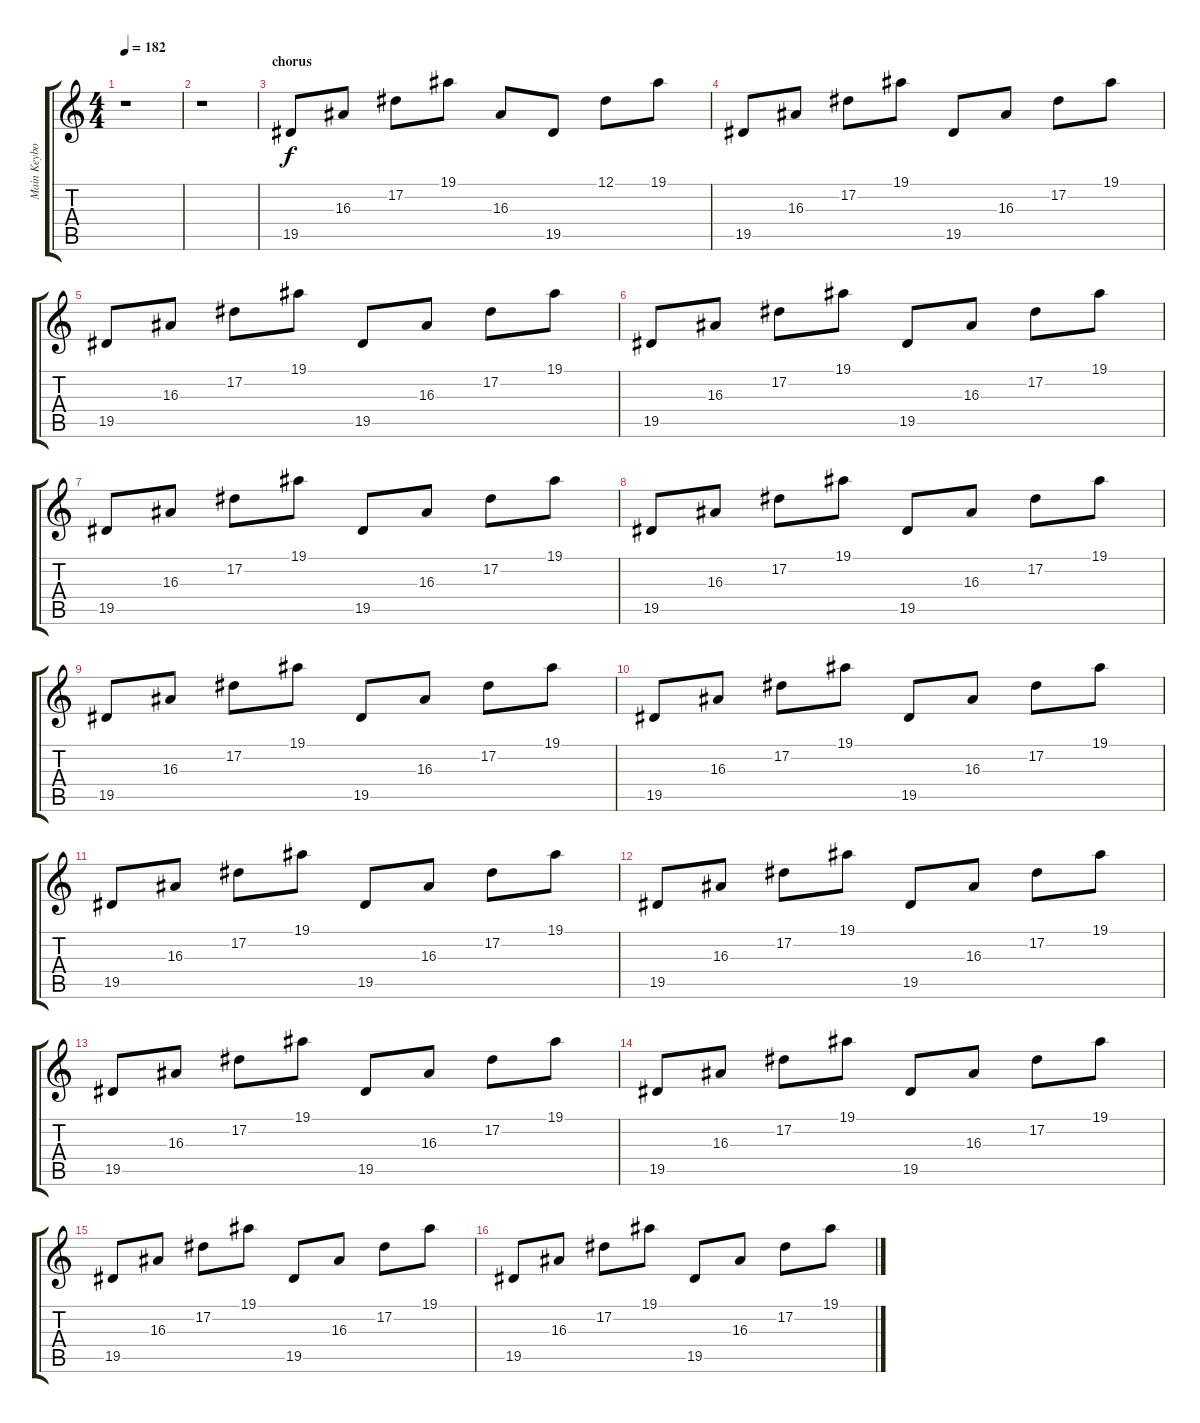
\track ("Main Keyboard Melody" "Main Keybo") {instrument lead8bassandlead}
\staff {score tabs}
\tuning (Eb4 Bb3 Gb3 Db3 Ab2 Eb2) {hide}
\ts (4 4)
\tempo 182
\clef g2
\ks c
r.1{dy f} |
r.1 |
\section ("" "chorus")
19.5.8 16.3.8 17.2.8 19.1.8 16.3.8 19.5.8 12.1.8 19.1.8 |
19.5.8 16.3.8 17.2.8 19.1.8 19.5.8 16.3.8 17.2.8 19.1.8 |
19.5.8 16.3.8 17.2.8 19.1.8 19.5.8 16.3.8 17.2.8 19.1.8 |
19.5.8 16.3.8 17.2.8 19.1.8 19.5.8 16.3.8 17.2.8 19.1.8 |
19.5.8 16.3.8 17.2.8 19.1.8 19.5.8 16.3.8 17.2.8 19.1.8 |
19.5.8 16.3.8 17.2.8 19.1.8 19.5.8 16.3.8 17.2.8 19.1.8 |
19.5.8 16.3.8 17.2.8 19.1.8 19.5.8 16.3.8 17.2.8 19.1.8 |
19.5.8 16.3.8 17.2.8 19.1.8 19.5.8 16.3.8 17.2.8 19.1.8 |
19.5.8 16.3.8 17.2.8 19.1.8 19.5.8 16.3.8 17.2.8 19.1.8 |
19.5.8 16.3.8 17.2.8 19.1.8 19.5.8 16.3.8 17.2.8 19.1.8 |
19.5.8 16.3.8 17.2.8 19.1.8 19.5.8 16.3.8 17.2.8 19.1.8 |
19.5.8 16.3.8 17.2.8 19.1.8 19.5.8 16.3.8 17.2.8 19.1.8 |
19.5.8 16.3.8 17.2.8 19.1.8 19.5.8 16.3.8 17.2.8 19.1.8 |
19.5.8 16.3.8 17.2.8 19.1.8 19.5.8 16.3.8 17.2.8 19.1.8
